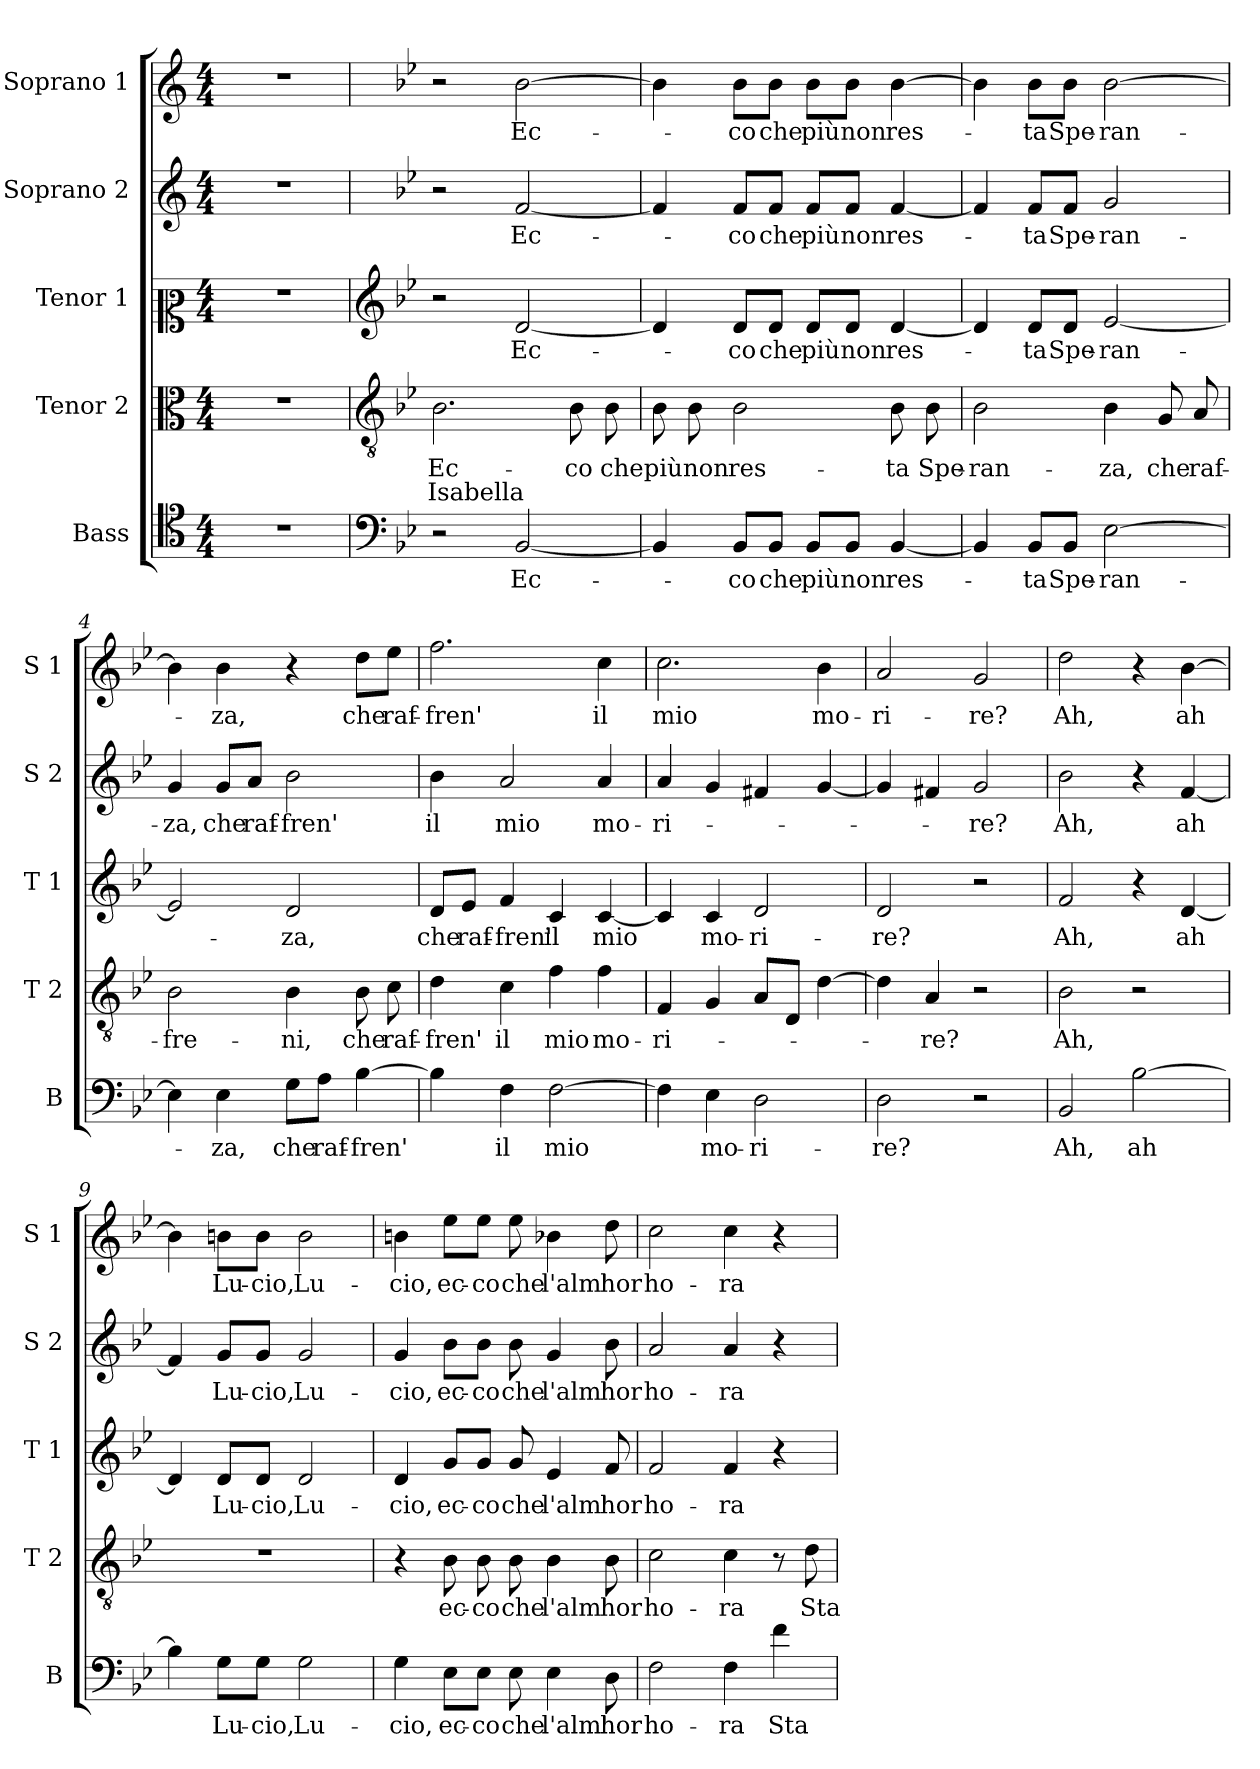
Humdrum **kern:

**kern	**text	**kern	**text	**text	**kern	**text	**kern	**text	**kern	**text
*part5	*part5	*part4	*part4	*part4	*part3	*part3	*part2	*part2	*part1	*part1
*staff5	*staff5	*staff4	*staff4	*staff4	*staff3	*staff3	*staff2	*staff2	*staff1	*staff1
*I"Bass	*	*I"Tenor 2	*	*	*I"Tenor 1	*	*I"Soprano 2	*	*I"Soprano 1	*
*I'B	*	*I'T 2	*	*	*I'T 1	*	*I'S 2	*	*I'S 1	*
*clefC4	*	*clefC3	*	*	*clefC2	*	*clefG2	*	*clefG2	*
*k[]	*	*k[]	*	*	*k[]	*	*k[]	*	*k[]	*
*C:	*	*C:	*	*	*C:	*	*C:	*	*C:	*
*M4/4	*	*M4/4	*	*	*M4/4	*	*M4/4	*	*M4/4	*
=	=	=	=	=	=	=	=	=	=	=
1r	.	1r	.	.	1r	.	1r	.	1r	.
=1	=1	=1	=1	=1	=1	=1	=1	=1	=1	=1
*clefF4	*	*clefGv2	*	*	*clefG2	*	*	*	*	*
*k[b-e-]	*	*k[b-e-]	*	*	*k[b-e-]	*	*k[b-e-]	*	*k[b-e-]	*
*B-:	*	*B-:	*	*	*B-:	*	*B-:	*	*B-:	*
!	!	!	!LO:LY:b	!LO:LY:a	!	!	!	!	!	!
2r	.	2.B-\	Ec-	Isabella	2r	.	2r	.	2r	.
!	!LO:LY:b	!	!	!	!	!LO:LY:b	!	!LO:LY:b	!	!LO:LY:b
[2BB-/	Ec-	.	.	.	[2d/	Ec-	[2f/	Ec-	[2b-\	Ec-
!	!	!	!LO:LY:b	!	!	!	!	!	!	!
.	.	8B-\	-co	.	.	.	.	.	.	.
!	!	!	!LO:LY:b	!	!	!	!	!	!	!
.	.	8B-\	che	.	.	.	.	.	.	.
=2	=2	=2	=2	=2	=2	=2	=2	=2	=2	=2
!	!	!	!LO:LY:b	!	!	!	!	!	!	!
4BB-/]	.	8B-\	più	.	4d/]	.	4f/]	.	4b-\]	.
!	!	!	!LO:LY:b	!	!	!	!	!	!	!
.	.	8B-\	non	.	.	.	.	.	.	.
!	!LO:LY:b	!	!LO:LY:b	!	!	!LO:LY:b	!	!LO:LY:b	!	!LO:LY:b
8BB-/L	-co	2B-\	res-	.	8d/L	-co	8f/L	-co	8b-\L	-co
!	!LO:LY:b	!	!	!	!	!LO:LY:b	!	!LO:LY:b	!	!LO:LY:b
8BB-/J	che	.	.	.	8d/J	che	8f/J	che	8b-\J	che
!	!LO:LY:b	!	!	!	!	!LO:LY:b	!	!LO:LY:b	!	!LO:LY:b
8BB-/L	più	.	.	.	8d/L	più	8f/L	più	8b-\L	più
!	!LO:LY:b	!	!	!	!	!LO:LY:b	!	!LO:LY:b	!	!LO:LY:b
8BB-/J	non	.	.	.	8d/J	non	8f/J	non	8b-\J	non
!	!LO:LY:b	!	!LO:LY:b	!	!	!LO:LY:b	!	!LO:LY:b	!	!LO:LY:b
[4BB-/	res-	8B-\	-ta	.	[4d/	res-	[4f/	res-	[4b-\	res-
!	!	!	!LO:LY:b	!	!	!	!	!	!	!
.	.	8B-\	Spe-	.	.	.	.	.	.	.
=3	=3	=3	=3	=3	=3	=3	=3	=3	=3	=3
!	!	!	!LO:LY:b	!	!	!	!	!	!	!
4BB-/]	.	2B-\	-ran-	.	4d/]	.	4f/]	.	4b-\]	.
!	!LO:LY:b	!	!	!	!	!LO:LY:b	!	!LO:LY:b	!	!LO:LY:b
8BB-/L	-ta	.	.	.	8d/L	-ta	8f/L	-ta	8b-\L	-ta
!	!LO:LY:b	!	!	!	!	!LO:LY:b	!	!LO:LY:b	!	!LO:LY:b
8BB-/J	Spe-	.	.	.	8d/J	Spe-	8f/J	Spe-	8b-\J	Spe-
!	!LO:LY:b	!	!LO:LY:b	!	!	!LO:LY:b	!	!LO:LY:b	!	!LO:LY:b
[2E-\	-ran-	4B-\	-za,	.	[2e-/	-ran-	2g/	-ran-	[2b-\	-ran-
!	!	!	!LO:LY:b	!	!	!	!	!	!	!
.	.	8G/	che	.	.	.	.	.	.	.
!	!	!	!LO:LY:b	!	!	!	!	!	!	!
.	.	8A/	raf-	.	.	.	.	.	.	.
!!LO:LB:g=z
=4	=4	=4	=4	=4	=4	=4	=4	=4	=4	=4
!	!	!	!LO:LY:b	!	!	!	!	!LO:LY:b	!	!
4E-\]	.	2B-\	-fre-	.	2e-/]	.	4g/	-za,	4b-\]	.
!	!LO:LY:b	!	!	!	!	!	!	!LO:LY:b	!	!LO:LY:b
4E-\	-za,	.	.	.	.	.	8g/L	che	4b-\	-za,
!	!	!	!	!	!	!	!	!LO:LY:b	!	!
.	.	.	.	.	.	.	8a/J	raf-	.	.
!	!LO:LY:b	!	!LO:LY:b	!	!	!LO:LY:b	!	!LO:LY:b	!	!
8G\L	che	4B-\	-ni,	.	2d/	-za,	2b-\	-fren'	4r	.
!	!LO:LY:b	!	!	!	!	!	!	!	!	!
8A\J	raf-	.	.	.	.	.	.	.	.	.
!	!LO:LY:b	!	!LO:LY:b	!	!	!	!	!	!	!LO:LY:b
[4B-\	-fren'	8B-\	che	.	.	.	.	.	8dd\L	che
!	!	!	!LO:LY:b	!	!	!	!	!	!	!LO:LY:b
.	.	8c\	raf-	.	.	.	.	.	8ee-\J	raf-
=5	=5	=5	=5	=5	=5	=5	=5	=5	=5	=5
!	!	!	!LO:LY:b	!	!	!LO:LY:b	!	!LO:LY:b	!	!LO:LY:b
4B-\]	.	4d\	-fren'	.	8d/L	che	4b-\	il	2.ff\	-fren'
!	!	!	!	!	!	!LO:LY:b	!	!	!	!
.	.	.	.	.	8e-/J	raf-	.	.	.	.
!	!LO:LY:b	!	!LO:LY:b	!	!	!LO:LY:b	!	!LO:LY:b	!	!
4F\	il	4c\	il	.	4f/	-fren'	2a/	mio	.	.
!	!LO:LY:b	!	!LO:LY:b	!	!	!LO:LY:b	!	!	!	!
[2F\	mio	4f\	mio	.	4c/	il	.	.	.	.
!	!	!	!LO:LY:b	!	!	!LO:LY:b	!	!LO:LY:b	!	!LO:LY:b
.	.	4f\	mo-	.	[4c/	mio	4a/	mo-	4cc\	il
=6	=6	=6	=6	=6	=6	=6	=6	=6	=6	=6
!	!	!	!LO:LY:b	!	!	!	!	!LO:LY:b	!	!LO:LY:b
4F\]	.	4F/	-ri-	.	4c/]	.	4a/	-ri-	2.cc\	mio
!	!LO:LY:b	!	!	!	!	!LO:LY:b	!	!	!	!
4E-\	mo-	4G/	.	.	4c/	mo-	4g/	.	.	.
!	!LO:LY:b	!	!	!	!	!LO:LY:b	!	!	!	!
2D\	-ri-	8A/L	.	.	2d/	-ri-	4f#X/	.	.	.
.	.	8D/J	.	.	.	.	.	.	.	.
!	!	!	!	!	!	!	!	!	!	!LO:LY:b
.	.	[4d\	.	.	.	.	[4g/	.	4b-\	mo-
=7	=7	=7	=7	=7	=7	=7	=7	=7	=7	=7
!	!LO:LY:b	!	!	!	!	!LO:LY:b	!	!	!	!LO:LY:b
2D\	-re?	4d\]	.	.	2d/	-re?	4g/]	.	2a/	-ri-
!	!	!	!LO:LY:b	!	!	!	!	!	!	!
.	.	4A/	-re?	.	.	.	4f#X/	.	.	.
!	!	!	!	!	!	!	!	!LO:LY:b	!	!LO:LY:b
2r	.	2r	.	.	2r	.	2g/	-re?	2g/	-re?
=8	=8	=8	=8	=8	=8	=8	=8	=8	=8	=8
!	!LO:LY:b	!	!LO:LY:b	!	!	!LO:LY:b	!	!LO:LY:b	!	!LO:LY:b
2BB-/	Ah,	2B-\	Ah,	.	2f/	Ah,	2b-\	Ah,	2dd\	Ah,
!	!LO:LY:b	!	!	!	!	!	!	!	!	!
[2B-\	ah	2r	.	.	4r	.	4r	.	4r	.
!	!	!	!	!	!	!LO:LY:b	!	!LO:LY:b	!	!LO:LY:b
.	.	.	.	.	[4d/	ah	[4f/	ah	[4b-\	ah
=9	=9	=9	=9	=9	=9	=9	=9	=9	=9	=9
4B-\]	.	1r	.	.	4d/]	.	4f/]	.	4b-\]	.
!	!LO:LY:b	!	!	!	!	!LO:LY:b	!	!LO:LY:b	!	!LO:LY:b
8G\L	Lu-	.	.	.	8d/L	Lu-	8g/L	Lu-	8bn\L	Lu-
!	!LO:LY:b	!	!	!	!	!LO:LY:b	!	!LO:LY:b	!	!LO:LY:b
8G\J	-cio,	.	.	.	8d/J	-cio,	8g/J	-cio,	8b\J	-cio,
!	!LO:LY:b	!	!	!	!	!LO:LY:b	!	!LO:LY:b	!	!LO:LY:b
2G\	Lu-	.	.	.	2d/	Lu-	2g/	Lu-	2b\	Lu-
!!LO:PB:g=z
=10	=10	=10	=10	=10	=10	=10	=10	=10	=10	=10
!	!LO:LY:b	!	!	!	!	!LO:LY:b	!	!LO:LY:b	!	!LO:LY:b
4G\	-cio,	4r	.	.	4d/	-cio,	4g/	-cio,	4bn\	-cio,
!	!LO:LY:b	!	!LO:LY:b	!	!	!LO:LY:b	!	!LO:LY:b	!	!LO:LY:b
8E-\L	ec-	8B-\	ec-	.	8g/L	ec-	8b-\L	ec-	8ee-\L	ec-
!	!LO:LY:b	!	!LO:LY:b	!	!	!LO:LY:b	!	!LO:LY:b	!	!LO:LY:b
8E-\J	-co	8B-\	-co	.	8g/J	-co	8b-\J	-co	8ee-\J	-co
!	!LO:LY:b	!	!LO:LY:b	!	!	!LO:LY:b	!	!LO:LY:b	!	!LO:LY:b
8E-\	che	8B-\	che	.	8g/	che	8b-\	che	8ee-\	che
!	!LO:LY:b	!	!LO:LY:b	!	!	!LO:LY:b	!	!LO:LY:b	!	!LO:LY:b
4E-\	l'alm'	4B-\	l'alm'	.	4e-/	l'alm'	4g/	l'alm'	4b-X\	l'alm'
!	!LO:LY:b	!	!LO:LY:b	!	!	!LO:LY:b	!	!LO:LY:b	!	!LO:LY:b
8D\	hor	8B-\	hor	.	8f/	hor	8b-\	hor	8dd\	hor
=11	=11	=11	=11	=11	=11	=11	=11	=11	=11	=11
!	!LO:LY:b	!	!LO:LY:b	!	!	!LO:LY:b	!	!LO:LY:b	!	!LO:LY:b
2F\	ho-	2c\	ho-	.	2f/	ho-	2a/	ho-	2cc\	ho-
!	!LO:LY:b	!	!LO:LY:b	!	!	!LO:LY:b	!	!LO:LY:b	!	!LO:LY:b
4F\	-ra	4c\	-ra	.	4f/	-ra	4a/	-ra	4cc\	-ra
!	!LO:LY:b	!	!	!	!	!	!	!	!	!
4f\	Sta	8r	.	.	4r	.	4r	.	4r	.
!	!	!	!LO:LY:b	!	!	!	!	!	!	!
.	.	8d\	Sta	.	.	.	.	.	.	.
=	=	=	=	=	=	=	=	=	=	=
*-	*-	*-	*-	*-	*-	*-	*-	*-	*-	*-
